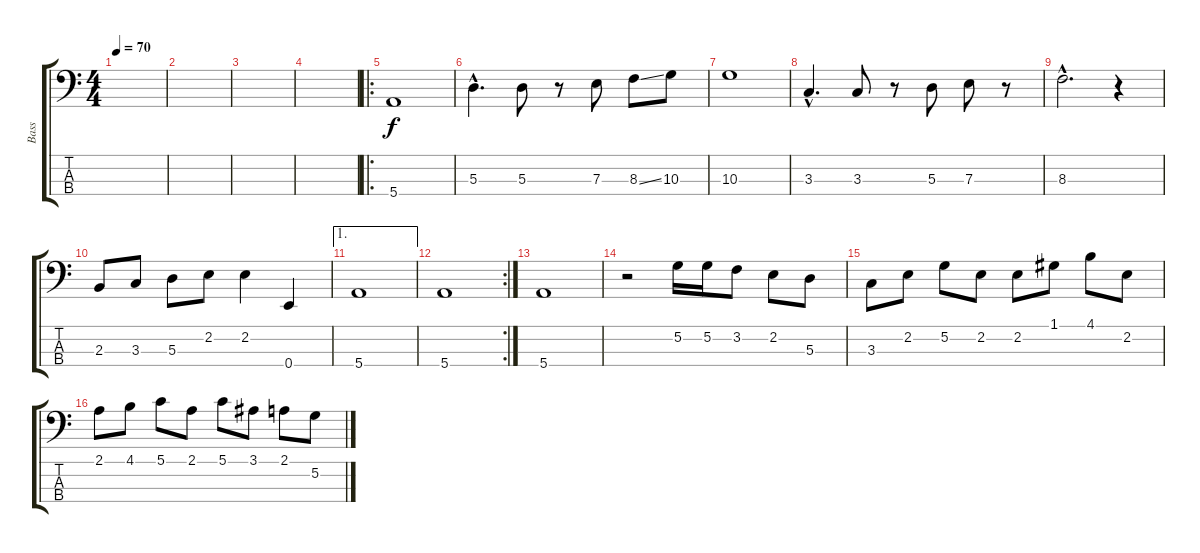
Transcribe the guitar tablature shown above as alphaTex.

\track ("Bass" "Bass") {instrument electricbassfinger}
\staff {score tabs}
\tuning (G2 D2 A1 E1) {hide}
\ts (4 4)
\tempo 70
\clef f4
\ks c
|
|
|
|
\ro
5.4.1 |
5.3{hac}.4{d} 5.3.8 r.8 7.3.8 8.3{ss}.8 10.3.8 |
10.3.1 |
3.3{hac}.4{d} 3.3.8 r.8 5.3.8 7.3.8 r.8 |
8.3{hac}.2{d} r.4 |
2.3.8 3.3.8 5.3.8 2.2.8 2.2.4 0.4.4 |
\ae 1
5.4.1 |
\rc 2
5.4.1 |
5.4.1 |
r.2 5.2.16 5.2.16 3.2.8 2.2.8 5.3.8 |
3.3.8 2.2.8 5.2.8 2.2.8 2.2.8 1.1.8 4.1.8 2.2.8 |
2.1.8 4.1.8 5.1.8 2.1.8 5.1.8 3.1.8 2.1.8 5.2.8
